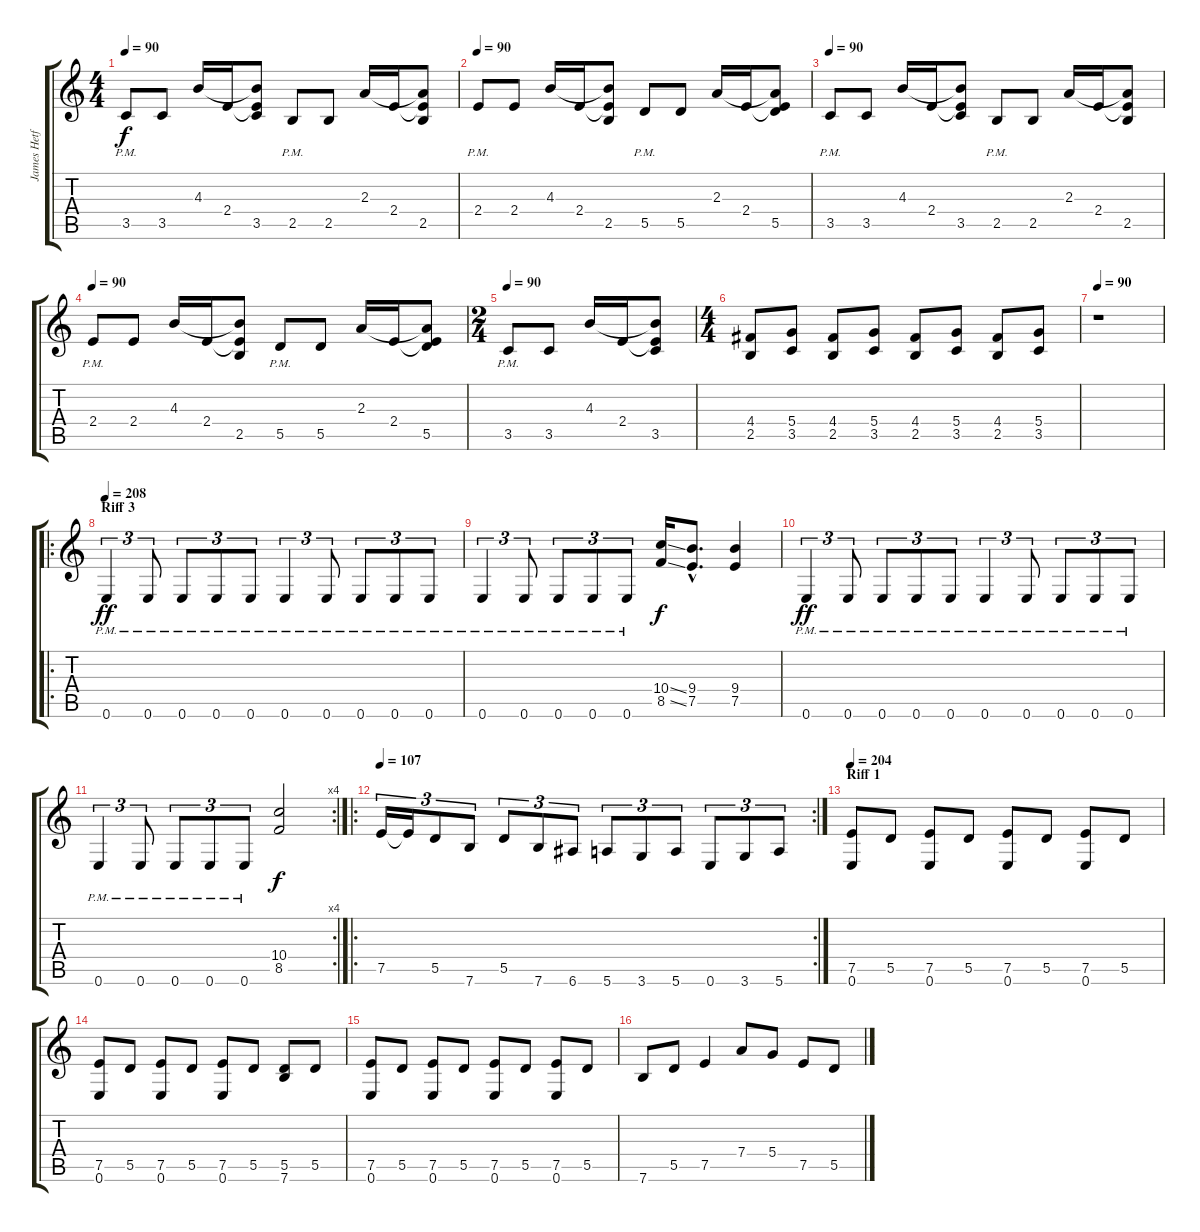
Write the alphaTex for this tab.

\track ("James Hetfield (Guitar 1)" "James Hetf") {instrument distortionguitar}
\staff {score tabs}
\tuning (E4 B3 G3 D3 A2 E2) {hide}
\ts (4 4)
\tempo 90
\clef g2
\ks c
3.5{pm}.8{dy f} 3.5.8 4.3.16 2.4.16 (4.3{t} 2.4{t} 3.5).8 2.5{pm}.8 2.5.8 2.3.16 2.4.16 (2.3{t} 2.4{t} 2.5).8 |
\tempo 90
2.4{pm}.8 2.4.8 4.3.16 2.4.16 (4.3{t} 2.4{t} 2.5).8 5.5{pm}.8 5.5.8 2.3.16 2.4.16 (2.3{t} 2.4{t} 5.5).8 |
\tempo 90
3.5{pm}.8 3.5.8 4.3.16 2.4.16 (4.3{t} 2.4{t} 3.5).8 2.5{pm}.8 2.5.8 2.3.16 2.4.16 (2.3{t} 2.4{t} 2.5).8 |
\tempo 90
2.4{pm}.8 2.4.8 4.3.16 2.4.16 (4.3{t} 2.4{t} 2.5).8 5.5{pm}.8 5.5.8 2.3.16 2.4.16 (2.3{t} 2.4{t} 5.5).8 |
\ts (2 4)
\tempo 90
3.5{pm}.8 3.5.8 4.3.16 2.4.16 (4.3{t} 2.4{t} 3.5).8 |
\ts (4 4)
(4.4 2.5).8 (5.4 3.5).8 (4.4 2.5).8 (5.4 3.5).8 (4.4 2.5).8 (5.4 3.5).8 (4.4 2.5).8 (5.4 3.5).8 |
\tempo 90
r.1 |
\ro
\section ("" "Riff 3")
\tempo 208
0.6{pm}.4{tu (3 2) dy ff} 0.6{pm}.8{tu (3 2)} 0.6{pm}.8{tu (3 2)} 0.6{pm}.8{tu (3 2)} 0.6{pm}.8{tu (3 2)} 0.6{pm}.4{tu (3 2)} 0.6{pm}.8{tu (3 2)} 0.6{pm}.8{tu (3 2)} 0.6{pm}.8{tu (3 2)} 0.6{pm}.8{tu (3 2)} |
0.6{pm}.4{tu (3 2)} 0.6{pm}.8{tu (3 2)} 0.6{pm}.8{tu (3 2)} 0.6{pm}.8{tu (3 2)} 0.6{pm}.8{tu (3 2)} (10.4{ss} 8.5{ss}).16{dy f} (9.4{hac} 7.5{hac}).8{d} (9.4 7.5).4 |
0.6{pm}.4{tu (3 2) dy ff} 0.6{pm}.8{tu (3 2)} 0.6{pm}.8{tu (3 2)} 0.6{pm}.8{tu (3 2)} 0.6{pm}.8{tu (3 2)} 0.6{pm}.4{tu (3 2)} 0.6{pm}.8{tu (3 2)} 0.6{pm}.8{tu (3 2)} 0.6{pm}.8{tu (3 2)} 0.6{pm}.8{tu (3 2)} |
\rc 4
0.6{pm}.4{tu (3 2)} 0.6{pm}.8{tu (3 2)} 0.6{pm}.8{tu (3 2)} 0.6{pm}.8{tu (3 2)} 0.6{pm}.8{tu (3 2)} (10.4 8.5).2{dy f} |
\ro
\rc 2
\tempo 107
7.5.16{tu (3 2)} 7.5{t}.16{tu (3 2)} 5.5.8{tu (3 2)} 7.6.8{tu (3 2)} 5.5.8{tu (3 2)} 7.6.8{tu (3 2)} 6.6.8{tu (3 2)} 5.6.8{tu (3 2)} 3.6.8{tu (3 2)} 5.6.8{tu (3 2)} 0.6.8{tu (3 2)} 3.6.8{tu (3 2)} 5.6.8{tu (3 2)} |
\section ("" "Riff 1")
\tempo 204
(7.5 0.6).8 5.5.8 (7.5 0.6).8 5.5.8 (7.5 0.6).8 5.5.8 (7.5 0.6).8 5.5.8 |
(7.5 0.6).8 5.5.8 (7.5 0.6).8 5.5.8 (7.5 0.6).8 5.5.8 (5.5 7.6).8 5.5.8 |
(7.5 0.6).8 5.5.8 (7.5 0.6).8 5.5.8 (7.5 0.6).8 5.5.8 (7.5 0.6).8 5.5.8 |
7.6.8 5.5.8 7.5.4 7.4.8 5.4.8 7.5.8 5.5.8
